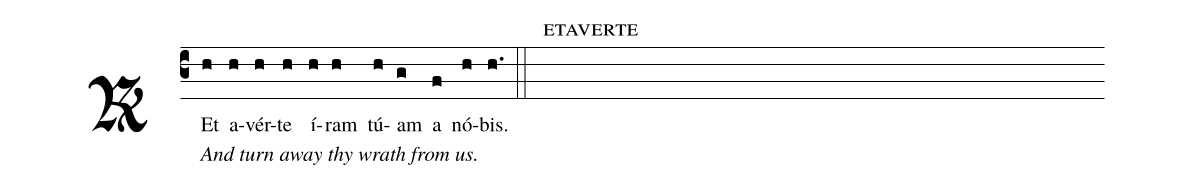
name:etaverte;
%%
<v>\gothRbar\ </v>Et[And turn away thy wrath from us.](c3h) a(h)vér(h)te(h) í(h)ram(h) tú(h)am(g) a(f) nó(h)bis.(h.) (::)
